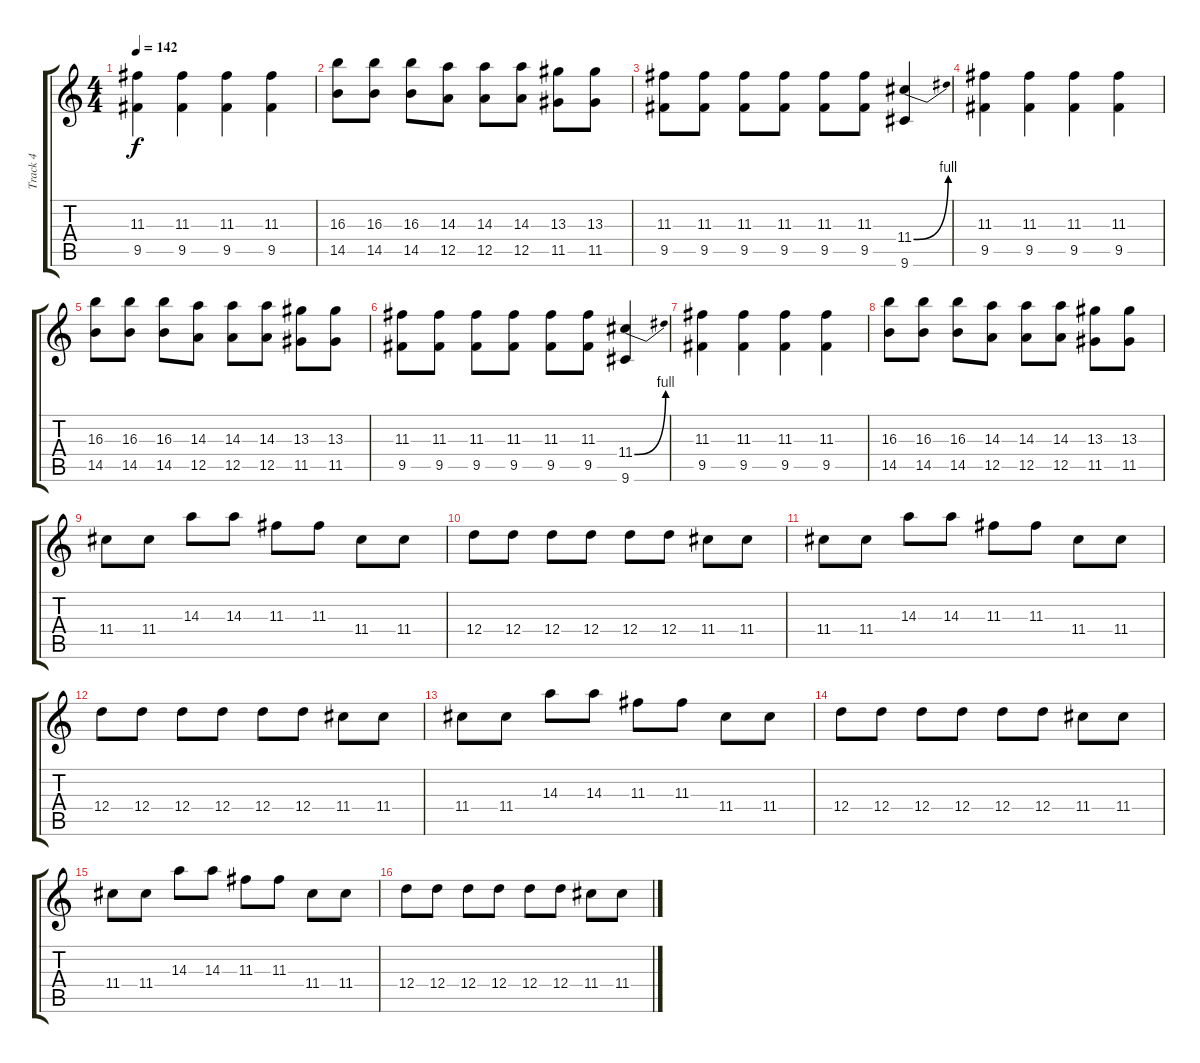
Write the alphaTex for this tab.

\track ("Track 4" "Track 4") {instrument distortionguitar}
\staff {score tabs}
\tuning (E4 B3 G3 D3 A2 E2) {hide}
\ts (4 4)
\tempo 142
\clef g2
\ks c
(11.3 9.5).4{dy f} (11.3 9.5).4 (11.3 9.5).4 (11.3 9.5).4 |
(16.3 14.5).8 (16.3 14.5).8 (16.3 14.5).8 (14.3 12.5).8 (14.3 12.5).8 (14.3 12.5).8 (13.3 11.5).8 (13.3 11.5).8 |
(11.3 9.5).8 (11.3 9.5).8 (11.3 9.5).8 (11.3 9.5).8 (11.3 9.5).8 (11.3 9.5).8 (11.4{be (bend 0 0 60 4)} 9.6).4 |
(11.3 9.5).4 (11.3 9.5).4 (11.3 9.5).4 (11.3 9.5).4 |
(16.3 14.5).8 (16.3 14.5).8 (16.3 14.5).8 (14.3 12.5).8 (14.3 12.5).8 (14.3 12.5).8 (13.3 11.5).8 (13.3 11.5).8 |
(11.3 9.5).8 (11.3 9.5).8 (11.3 9.5).8 (11.3 9.5).8 (11.3 9.5).8 (11.3 9.5).8 (11.4{be (bend 0 0 60 4)} 9.6).4 |
(11.3 9.5).4 (11.3 9.5).4 (11.3 9.5).4 (11.3 9.5).4 |
(16.3 14.5).8 (16.3 14.5).8 (16.3 14.5).8 (14.3 12.5).8 (14.3 12.5).8 (14.3 12.5).8 (13.3 11.5).8 (13.3 11.5).8 |
11.4.8 11.4.8 14.3.8 14.3.8 11.3.8 11.3.8 11.4.8 11.4.8 |
12.4.8 12.4.8 12.4.8 12.4.8 12.4.8 12.4.8 11.4.8 11.4.8 |
11.4.8 11.4.8 14.3.8 14.3.8 11.3.8 11.3.8 11.4.8 11.4.8 |
12.4.8 12.4.8 12.4.8 12.4.8 12.4.8 12.4.8 11.4.8 11.4.8 |
11.4.8 11.4.8 14.3.8 14.3.8 11.3.8 11.3.8 11.4.8 11.4.8 |
12.4.8 12.4.8 12.4.8 12.4.8 12.4.8 12.4.8 11.4.8 11.4.8 |
11.4.8 11.4.8 14.3.8 14.3.8 11.3.8 11.3.8 11.4.8 11.4.8 |
12.4.8 12.4.8 12.4.8 12.4.8 12.4.8 12.4.8 11.4.8 11.4.8
